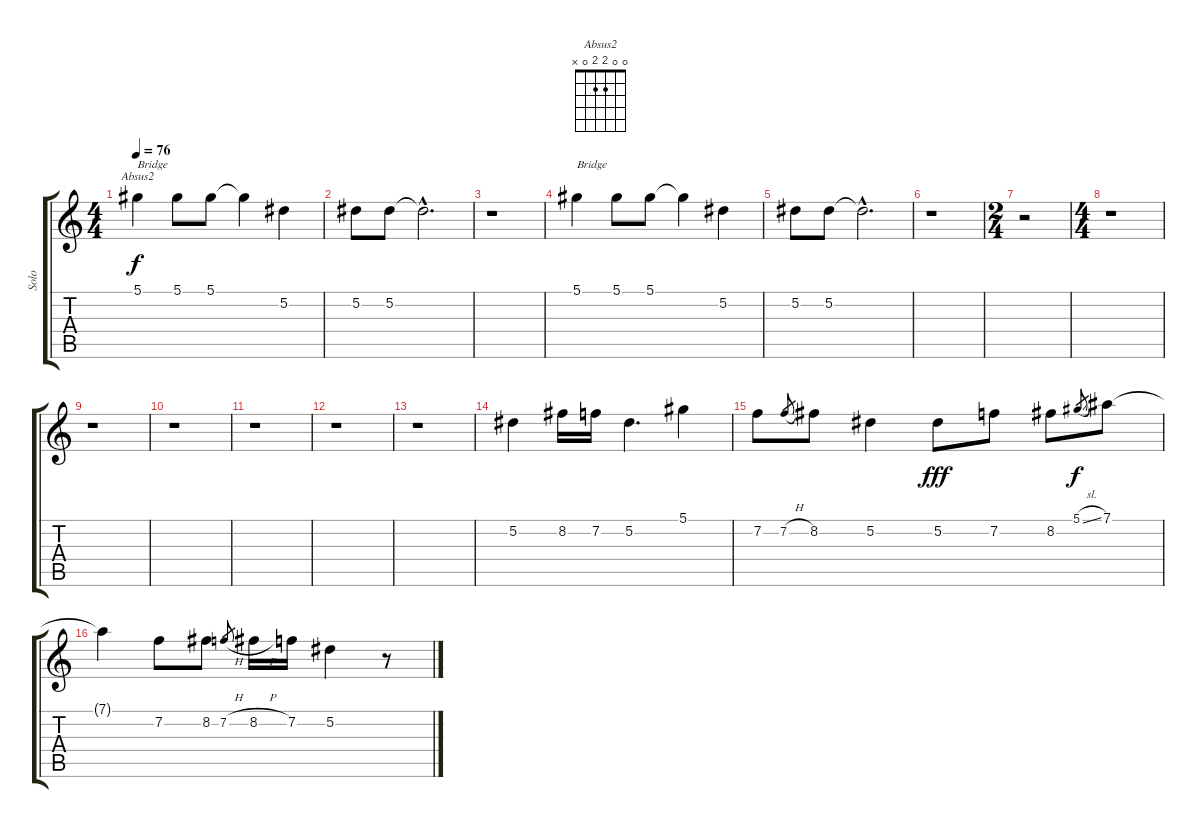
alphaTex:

\track ("Solo" "Solo") {instrument acousticguitarnylon}
\staff {score tabs}
\tuning (Eb4 Bb3 Gb3 Db3 Ab2 Eb2) {hide}
\chord ("Absus2" 0 0 2 2 0 x)
\ts (4 4)
\tempo 76
\clef g2
\ks c
5.1.4{ch "Absus2" txt "Bridge" dy f} 5.1.8 5.1.8 5.1{t}.4 5.2.4 |
5.2.8 5.2.8 5.2{hac t}.2{d} |
r.1 |
5.1.4{txt "Bridge"} 5.1.8 5.1.8 5.1{t}.4 5.2.4 |
5.2.8 5.2.8 5.2{hac t}.2{d} |
r.1 |
\ts (2 4)
r.2 |
\ts (4 4)
r.1 |
r.1 |
r.1 |
r.1 |
r.1 |
r.1 |
5.2.4 8.2.16 7.2.16 5.2.4{d} 5.1.4 |
7.2.8 7.2{h}.8{gr} 8.2.8 5.2.4 5.2.8{dy fff} 7.2.8 8.2.8 5.1{sl}.8{gr dy f} 7.1.8 |
7.1{t}.4 7.2.8 8.2.8 7.2{h}.8{gr} 8.2{h}.16 7.2.16 5.2.4 r.8
